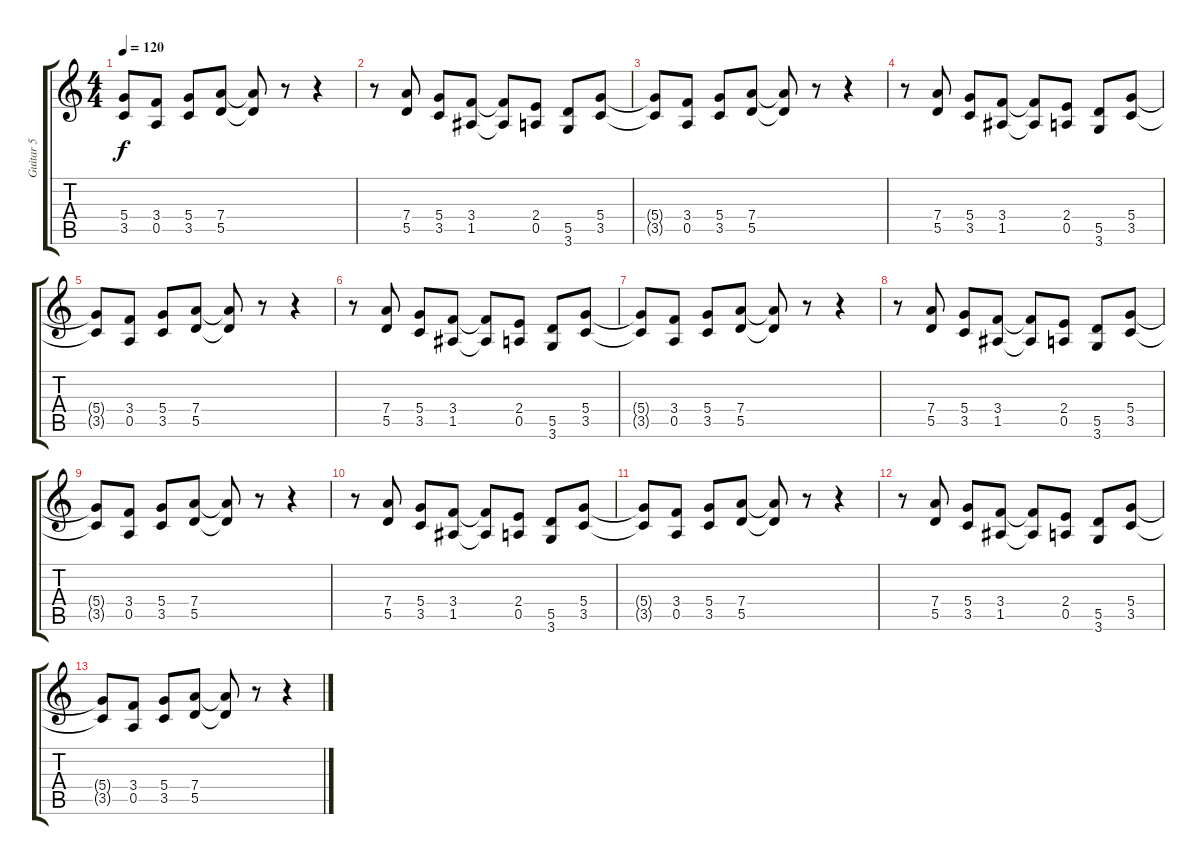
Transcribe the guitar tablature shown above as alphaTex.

\track ("Guitar 5" "Guitar 5") {instrument overdrivenguitar}
\staff {score tabs}
\tuning (E4 B3 G3 D3 A2 E2) {hide}
\ts (4 4)
\tempo 120
\clef g2
\ks c
(5.4{t} 3.5{t}).8{dy f} (3.4 0.5).8 (5.4 3.5).8 (7.4 5.5).8 (7.4{t} 5.5{t}).8 r.8 r.4 |
r.8 (7.4 5.5).8 (5.4 3.5).8 (3.4 1.5).8 (3.4{t} 1.5{t}).8 (2.4 0.5).8 (5.5 3.6).8 (5.4 3.5).8 |
(5.4{t} 3.5{t}).8 (3.4 0.5).8 (5.4 3.5).8 (7.4 5.5).8 (7.4{t} 5.5{t}).8 r.8 r.4 |
r.8 (7.4 5.5).8 (5.4 3.5).8 (3.4 1.5).8 (3.4{t} 1.5{t}).8 (2.4 0.5).8 (5.5 3.6).8 (5.4 3.5).8 |
(5.4{t} 3.5{t}).8 (3.4 0.5).8 (5.4 3.5).8 (7.4 5.5).8 (7.4{t} 5.5{t}).8 r.8 r.4 |
r.8{volume 10} (7.4 5.5).8 (5.4 3.5).8 (3.4 1.5).8 (3.4{t} 1.5{t}).8 (2.4 0.5).8 (5.5 3.6).8 (5.4 3.5).8 |
(5.4{t} 3.5{t}).8 (3.4 0.5).8{volume 9} (5.4 3.5).8 (7.4 5.5).8 (7.4{t} 5.5{t}).8 r.8 r.4 |
r.8 (7.4 5.5).8 (5.4 3.5).8{volume 8} (3.4 1.5).8 (3.4{t} 1.5{t}).8 (2.4 0.5).8 (5.5 3.6).8 (5.4 3.5).8 |
(5.4{t} 3.5{t}).8 (3.4 0.5).8{volume 7} (5.4 3.5).8 (7.4 5.5).8 (7.4{t} 5.5{t}).8 r.8 r.4 |
r.8 (7.4 5.5).8{volume 6} (5.4 3.5).8 (3.4 1.5).8 (3.4{t} 1.5{t}).8 (2.4 0.5).8 (5.5 3.6).8 (5.4 3.5).8 |
(5.4{t} 3.5{t}).8{volume 5} (3.4 0.5).8 (5.4 3.5).8 (7.4 5.5).8 (7.4{t} 5.5{t}).8 r.8 r.4 |
r.8{volume 4} (7.4 5.5).8 (5.4 3.5).8 (3.4 1.5).8 (3.4{t} 1.5{t}).8 (2.4 0.5).8 (5.5 3.6).8 (5.4 3.5).8 |
(5.4{t} 3.5{t}).8 (3.4 0.5).8{volume 3} (5.4 3.5).8 (7.4 5.5).8 (7.4{t} 5.5{t}).8 r.8 r.4
